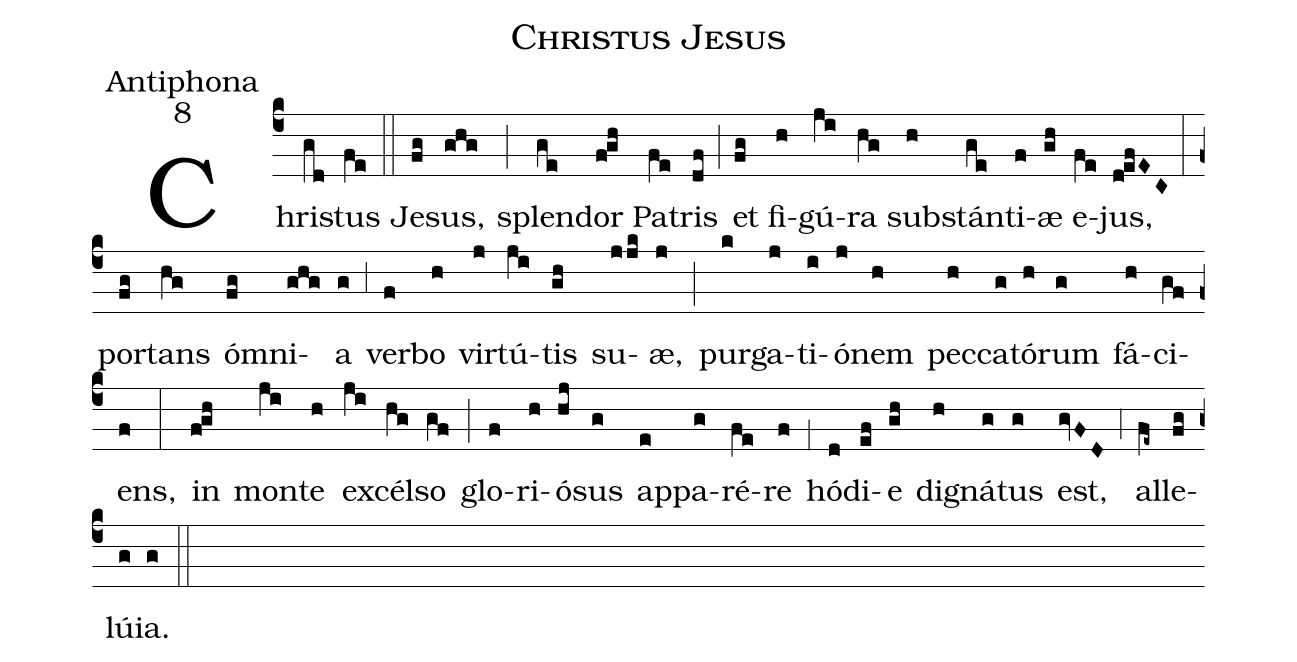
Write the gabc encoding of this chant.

name:Christus Jesus;
office-part:Antiphona;
mode:8;
%%
(c4) Chri(gd)stus(fe) (::)
Je(fg)sus,(ghg) (;) splen(ge)dor(f!gh) Pa(fe)tris(df) (;) et(fg) fi(h)gú(ji)ra(hg) sub(h)stán(ge)ti(f)æ(gh) e(fe)jus,(d!efEC) (:)
por(fg)tans(hg) ó(fg)mni(ghg)a(g) (,3) ver(f)bo(h) vir(j)tú(ji)tis(gh) su(jjk)æ,(j) (;) pur(k)ga(j)ti(i)ó(j)nem(h) pec(h)ca(g)tó(h)rum(g) fá(h)ci(gf)ens,(f) (:)
in(f!gh) mon(ji)te(h) ex(ji)cél(hg)so(gf) (;) glo(f)ri(h)ó(hj)sus(g) ap(e)pa(g)ré(fe)re(f) (,1) hó(d)di(ef)e(gh) di(h)gná(g)tus(g) est,(gvFD) (,4) al(fe~)le(fg)lú(g)ia.(g) (::)
